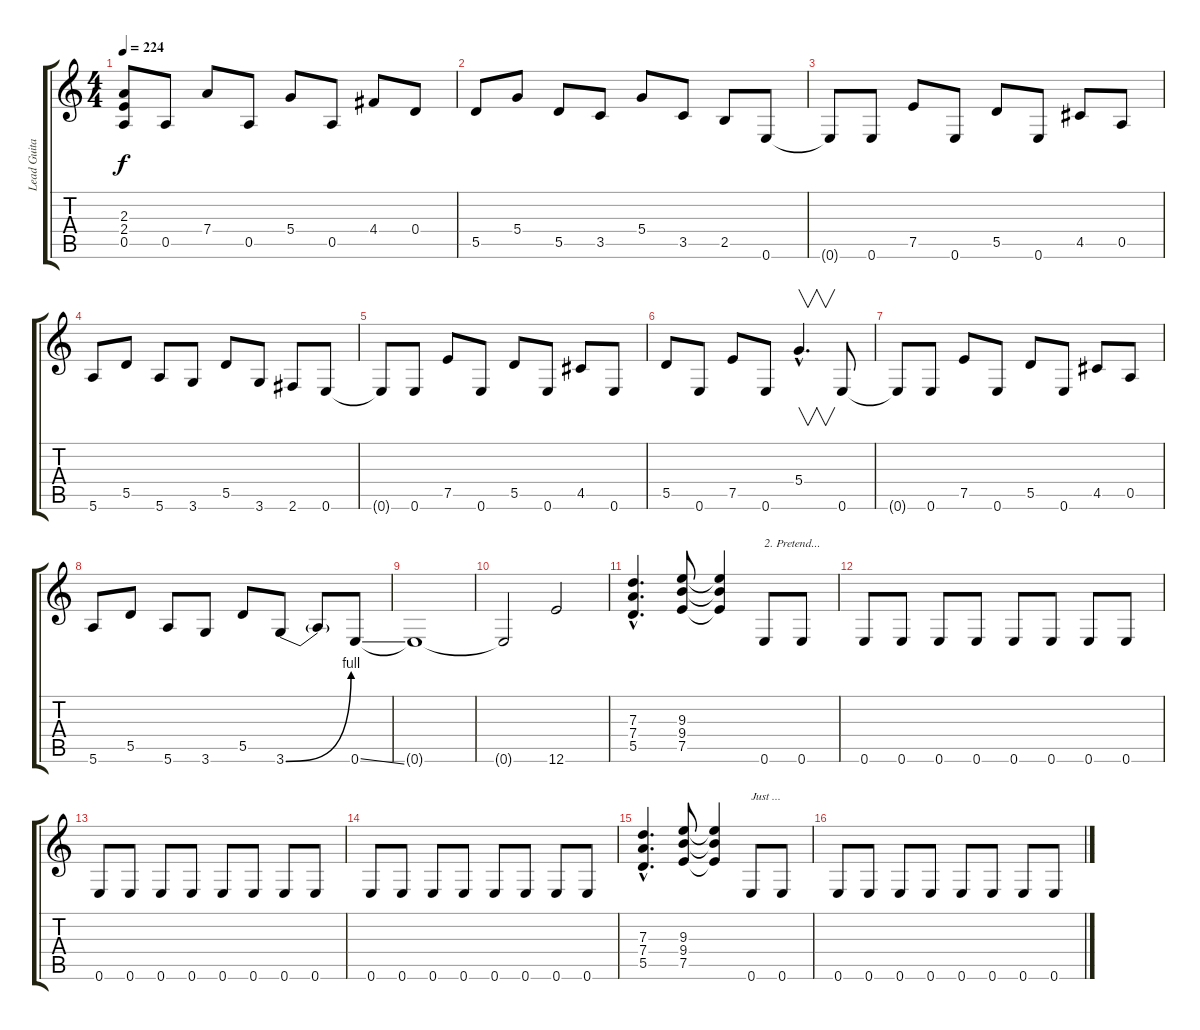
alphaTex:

\track ("Lead Guitar" "Lead Guita") {instrument distortionguitar}
\staff {score tabs}
\tuning (E4 B3 G3 D3 A2 E2) {hide}
\ts (4 4)
\tempo 224
\clef g2
\ks c
(2.3{t} 2.4{t} 0.5{t}).8{dy f} 0.5.8 7.4.8 0.5.8 5.4.8 0.5.8 4.4.8 0.4.8 |
5.5.8 5.4.8 5.5.8 3.5.8 5.4.8 3.5.8 2.5.8 0.6.8 |
0.6{t}.8 0.6.8 7.5.8 0.6.8 5.5.8 0.6.8 4.5.8 0.5.8 |
5.6.8 5.5.8 5.6.8 3.6.8 5.5.8 3.6.8 2.6.8 0.6.8 |
0.6{t}.8 0.6.8 7.5.8 0.6.8 5.5.8 0.6.8 4.5.8 0.6.8 |
5.5.8 0.6.8 7.5.8 0.6.8 5.4{hac}.4{v d} 0.6.8 |
0.6{t}.8 0.6.8 7.5.8 0.6.8 5.5.8 0.6.8 4.5.8 0.5.8 |
5.6.8 5.5.8 5.6.8 3.6.8 5.5.8 3.6{be (bend 0 0 60 4)}.8 3.6{t}.8 0.6{ss}.8 |
0.6{t}.1 |
0.6{t}.2 12.6.2 |
(7.3{hac} 7.4{hac} 5.5{hac}).4{d} (9.3 9.4 7.5).8 (9.3{t} 9.4{t} 7.5{t}).4 0.6.8{txt "2. Pretend..."} 0.6.8 |
0.6.8 0.6.8 0.6.8 0.6.8 0.6.8 0.6.8 0.6.8 0.6.8 |
0.6.8 0.6.8 0.6.8 0.6.8 0.6.8 0.6.8 0.6.8 0.6.8 |
0.6.8 0.6.8 0.6.8 0.6.8 0.6.8 0.6.8 0.6.8 0.6.8 |
(7.3{hac} 7.4{hac} 5.5{hac}).4{d} (9.3 9.4 7.5).8 (9.3{t} 9.4{t} 7.5{t}).4 0.6.8{txt "Just ..."} 0.6.8 |
0.6.8 0.6.8 0.6.8 0.6.8 0.6.8 0.6.8 0.6.8 0.6.8
